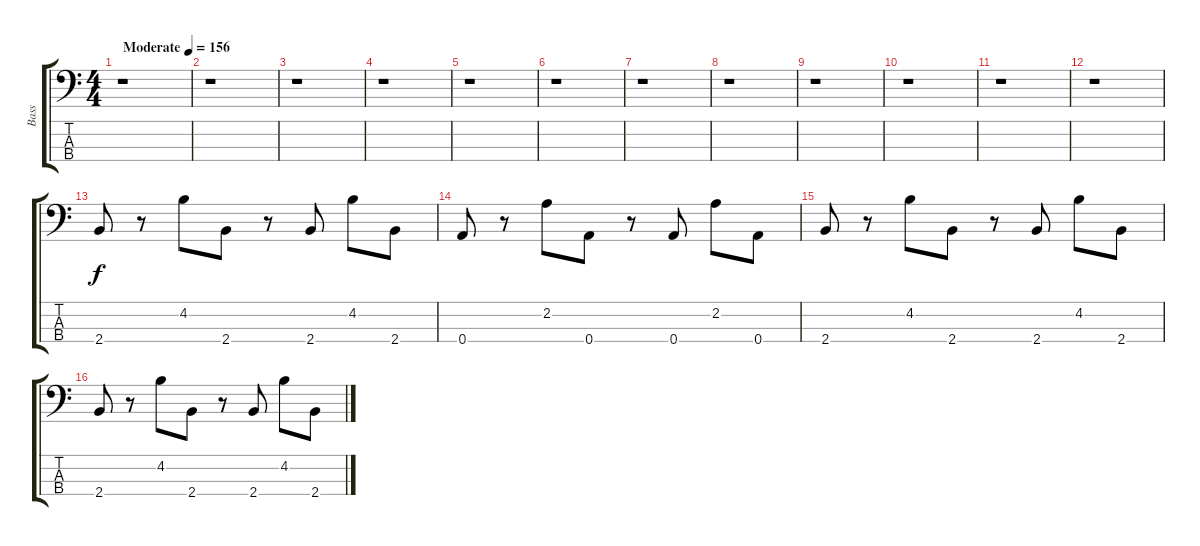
\track ("Bass" "Bass") {instrument electricbassfinger}
\staff {score tabs}
\tuning (C-1 G2 D2 A1) {hide}
\ts (4 4)
\tempo (156 "Moderate")
\clef f4
\ks c
r.1{dy f instrument electricbassfinger} |
r.1 |
r.1 |
r.1 |
r.1 |
r.1 |
r.1 |
r.1 |
r.1 |
r.1 |
r.1 |
r.1 |
2.4.8 r.8 4.2.8 2.4.8 r.8 2.4.8 4.2.8 2.4.8 |
0.4.8 r.8 2.2.8 0.4.8 r.8 0.4.8 2.2.8 0.4.8 |
2.4.8 r.8 4.2.8 2.4.8 r.8 2.4.8 4.2.8 2.4.8 |
2.4.8 r.8 4.2.8 2.4.8 r.8 2.4.8 4.2.8 2.4.8
